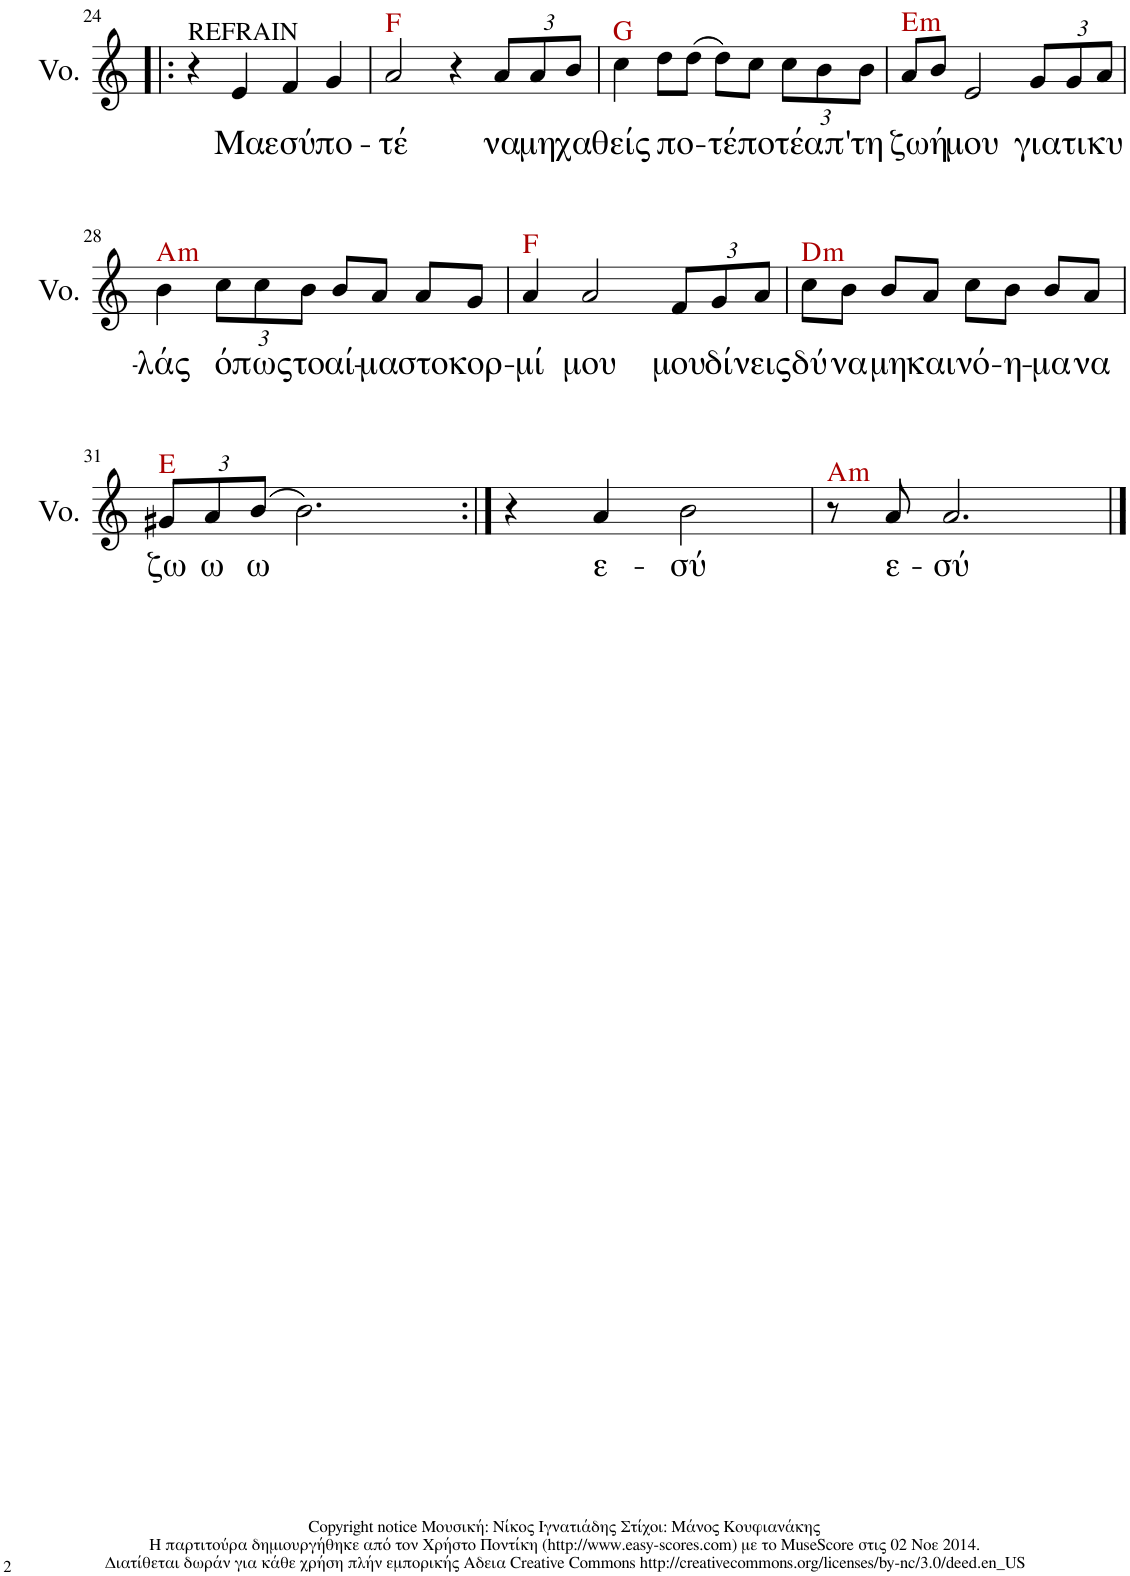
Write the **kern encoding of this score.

**kern	**text	**harte
*part1	*part1	*part1
*staff1	*staff1	*
*I"Voice	*	*
*I'Vo.	*	*
!!LO:PB:g=z
*clefG2	*	*
*k[]	*	*
*M4/4	*	*
=24!|:	=24!|:	=24!|:
!LO:TX:a:t=REFRAIN	!	!
4r	.	.
!	!LO:LY:b	!
4e/	Μα	.
!	!LO:LY:b	!
4f/	εσύ	.
!	!LO:LY:b	!
4g/	πο-	.
=25	=25	=25
!	!LO:LY:b	!
2a/	-τέ	F:maj
4r	.	.
*Xbrackettup	*	*
!	!LO:LY:b	!
12a/L	να	.
!	!LO:LY:b	!
12a/	μη	.
!	!LO:LY:b	!
12b/J	χα-	.
=26	=26	=26
!	!LO:LY:b	!
4cc\	-θείς	G:maj
!	!LO:LY:b	!
8dd\L	πο-	.
(8dd\J	.	.
!	!LO:LY:b	!
8dd\L)	-τέ	.
!	!LO:LY:b	!
8cc\J	πο-	.
!	!LO:LY:b	!
12cc\L	-τέ	.
!	!LO:LY:b	!
12b\	απ'	.
!	!LO:LY:b	!
12b\J	τη	.
=27	=27	=27
!	!LO:LY:b	!LO:H:kt=m
8a/L	ζω-	E:min
!	!LO:LY:b	!
8b/J	-ή	.
!	!LO:LY:b	!
2e/	μου	.
!	!LO:LY:b	!
12g/L	για-	.
!	!LO:LY:b	!
12g/	-τι	.
!	!LO:LY:b	!
12a/J	κυ-	.
!!LO:LB:g=z
=28	=28	=28
!	!LO:LY:b	!LO:H:kt=m
4b\	-λάς	A:min
!	!LO:LY:b	!
12cc\L	ό-	.
!	!LO:LY:b	!
12cc\	-πως	.
!	!LO:LY:b	!
12b\J	το	.
!	!LO:LY:b	!
8b/L	αί-	.
!	!LO:LY:b	!
8a/J	-μα	.
!	!LO:LY:b	!
8a/L	στο	.
!	!LO:LY:b	!
8g/J	κορ-	.
=29	=29	=29
!	!LO:LY:b	!
4a/	-μί	F:maj
!	!LO:LY:b	!
2a/	μου	.
!	!LO:LY:b	!
12f/L	μου	.
!	!LO:LY:b	!
12g/	δί-	.
!	!LO:LY:b	!
12a/J	-νεις	.
=30	=30	=30
!	!LO:LY:b	!LO:H:kt=m
8cc\L	δύ-	D:min
!	!LO:LY:b	!
8b\J	-να-	.
!	!LO:LY:b	!
8b/L	-μη	.
!	!LO:LY:b	!
8a/J	και	.
!	!LO:LY:b	!
8cc\L	νό-	.
!	!LO:LY:b	!
8b\J	-η-	.
!	!LO:LY:b	!
8b/L	-μα	.
!	!LO:LY:b	!
8a/J	να	.
!!LO:LB:g=z
=31	=31	=31
!	!LO:LY:b	!
12g#X/L	ζω	E:maj
!	!LO:LY:b	!
12a/	ω	.
!	!LO:LY:b	!
(12b/J	ω	.
2.b\)	.	.
=32:|!	=32:|!	=32:|!
4r	.	.
!	!LO:LY:b	!
4a/	ε-	.
!	!LO:LY:b	!
2b\	-σύ	.
=33	=33	=33
!	!	!LO:H:kt=m
8r	.	A:min
!	!LO:LY:b	!
8a/	ε-	.
!	!LO:LY:b	!
2.a/	-σύ	.
==	==	==
*-	*-	*-
